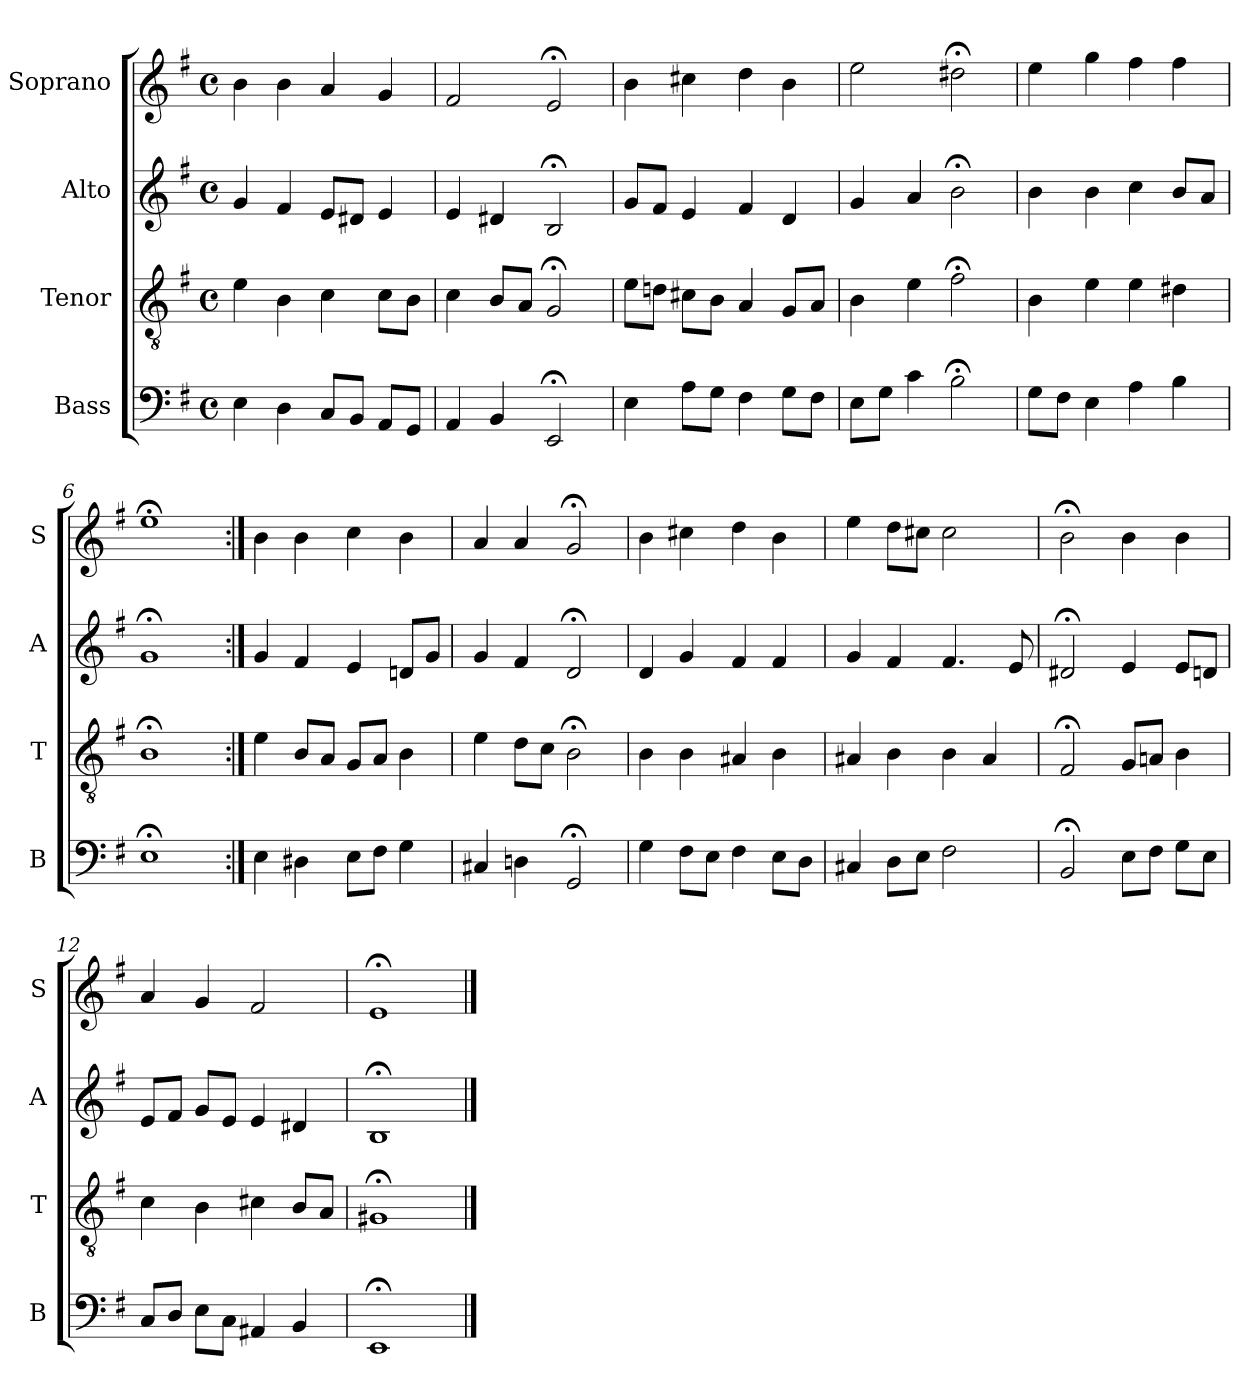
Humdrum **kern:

**kern	**kern	**kern	**kern
*part4	*part3	*part2	*part1
*staff4	*staff3	*staff2	*staff1
*I"Bass	*I"Tenor	*I"Alto	*I"Soprano
*I'B	*I'T	*I'A	*I'S
*clefF4	*clefGv2	*clefG2	*clefG2
*k[f#]	*k[f#]	*k[f#]	*k[f#]
*e:	*e:	*e:	*e:
*M4/4	*M4/4	*M4/4	*M4/4
*met(c)	*met(c)	*met(c)	*met(c)
*MM100	*MM100	*MM100	*MM100
=1	=1	=1	=1
4E	4e	4g	4b
4D	4B	4f#	4b
8CL	4c	8eL	4a
8BBJ	.	8d#XJ	.
8AAL	8cL	4e	4g
8GGJ	8BJ	.	.
=2	=2	=2	=2
4AA	4c	4e	2f#
4BB	8BL	4d#X	.
.	8AJ	.	.
2EE;<	2G;<i	2B;<	2e;<i
=3	=3	=3	=3
4E	8eiL	8gL	4bi
.	8dnJ	8f#J	.
8AL	8c#XL	4e	4cc#X
8GJ	8BJ	.	.
4F#	4A	4f#	4dd
8GL	8GL	4d	4b
8F#J	8AJ	.	.
=4	=4	=4	=4
8EL	4B	4g	2ee
8GJ	.	.	.
4c	4e	4a	.
2B;<	2f#;<	2b;<	2dd#X;<
=5	=5	=5	=5
8GL	4B	4b	4ee
8F#J	.	.	.
4E	4e	4b	4gg
4A	4e	4cc	4ff#
4B	4d#X	8bL	4ff#
.	.	8aJ	.
=6	=6	=6	=6
1E;<	1B;<	1g;<	1ee;<
=7:|!	=7:|!	=7:|!	=7:|!
4E	4e	4g	4b
4D#X	8BL	4f#	4b
.	8AJ	.	.
8EL	8GL	4e	4cc
8F#J	8AJ	.	.
4G	4B	8dnL	4b
.	.	8gJ	.
=8	=8	=8	=8
4C#X	4e	4g	4a
4Dn	8dL	4f#	4a
.	8cJ	.	.
2GG;<	2B;<	2d;<	2g;<
=9	=9	=9	=9
4G	4B	4d	4b
8F#L	4B	4g	4cc#X
8EJ	.	.	.
4F#	4A#X	4f#	4dd
8EL	4B	4f#	4b
8DJ	.	.	.
=10	=10	=10	=10
4C#X	4A#X	4g	4ee
8DL	4B	4f#	8ddL
8EJ	.	.	8cc#XJ
2F#	4B	4.f#	2cc#
.	4A#	.	.
.	.	8e	.
=11	=11	=11	=11
2BB;<	2F#;<	2d#X;<	2b;<
8EL	8GL	4e	4b
8F#J	8AnJ	.	.
8GL	4B	8eL	4b
8EJ	.	8dnJ	.
=12	=12	=12	=12
8CL	4c	8eL	4a
8DJ	.	8f#J	.
8EL	4B	8gL	4g
8CJ	.	8eJ	.
4AA#X	4c#X	4e	2f#
4BB	8BL	4d#X	.
.	8AJ	.	.
=13	=13	=13	=13
1EE;<	1G#X;<	1B;<	1e;<
==	==	==	==
*-	*-	*-	*-
